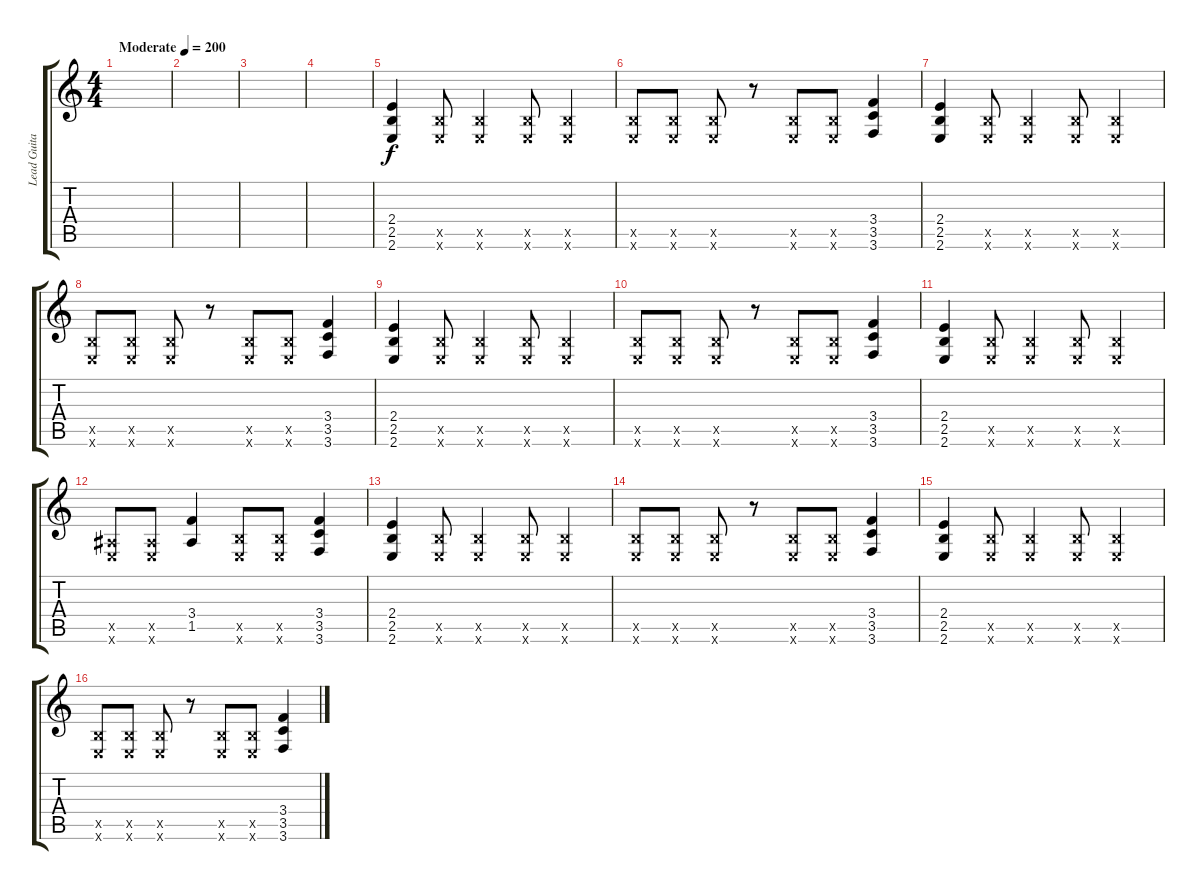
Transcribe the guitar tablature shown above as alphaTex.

\track ("Lead Guitar" "Lead Guita") {instrument electricguitarclean}
\staff {score tabs}
\tuning (E4 B3 G3 D3 A2 D2) {hide}
\ts (4 4)
\tempo (200 "Moderate")
\clef g2
\ks c
|
|
|
|
(2.4 2.5 2.6).4 (2.5{x} 2.6{x}).8 (2.5{x} 2.6{x}).4 (2.5{x} 2.6{x}).8 (2.5{x} 2.6{x}).4 |
(2.5{x} 2.6{x}).8 (2.5{x} 2.6{x}).8 (2.5{x} 2.6{x}).8 r.8 (2.5{x} 2.6{x}).8 (2.5{x} 2.6{x}).8 (3.4 3.5 3.6).4 |
(2.4 2.5 2.6).4 (2.5{x} 2.6{x}).8 (2.5{x} 2.6{x}).4 (2.5{x} 2.6{x}).8 (2.5{x} 2.6{x}).4 |
(2.5{x} 2.6{x}).8 (2.5{x} 2.6{x}).8 (2.5{x} 2.6{x}).8 r.8 (2.5{x} 2.6{x}).8 (2.5{x} 2.6{x}).8 (3.4 3.5 3.6).4 |
(2.4 2.5 2.6).4 (2.5{x} 2.6{x}).8 (2.5{x} 2.6{x}).4 (2.5{x} 2.6{x}).8 (2.5{x} 2.6{x}).4 |
(2.5{x} 2.6{x}).8 (2.5{x} 2.6{x}).8 (2.5{x} 2.6{x}).8 r.8 (2.5{x} 2.6{x}).8 (2.5{x} 2.6{x}).8 (3.4 3.5 3.6).4 |
(2.4 2.5 2.6).4 (2.5{x} 2.6{x}).8 (2.5{x} 2.6{x}).4 (2.5{x} 2.6{x}).8 (2.5{x} 2.6{x}).4 |
(1.5{x} 2.6{x}).8 (1.5{x} 2.6{x}).8 (3.4 1.5).4 (2.5{x} 2.6{x}).8 (2.5{x} 2.6{x}).8 (3.4 3.5 3.6).4 |
(2.4 2.5 2.6).4{instrument overdrivenguitar} (2.5{x} 2.6{x}).8 (2.5{x} 2.6{x}).4 (2.5{x} 2.6{x}).8 (2.5{x} 2.6{x}).4 |
(2.5{x} 2.6{x}).8 (2.5{x} 2.6{x}).8 (2.5{x} 2.6{x}).8 r.8 (2.5{x} 2.6{x}).8 (2.5{x} 2.6{x}).8 (3.4 3.5 3.6).4 |
(2.4 2.5 2.6).4 (2.5{x} 2.6{x}).8 (2.5{x} 2.6{x}).4 (2.5{x} 2.6{x}).8 (2.5{x} 2.6{x}).4 |
(2.5{x} 2.6{x}).8 (2.5{x} 2.6{x}).8 (2.5{x} 2.6{x}).8 r.8 (2.5{x} 2.6{x}).8 (2.5{x} 2.6{x}).8 (3.4 3.5 3.6).4
